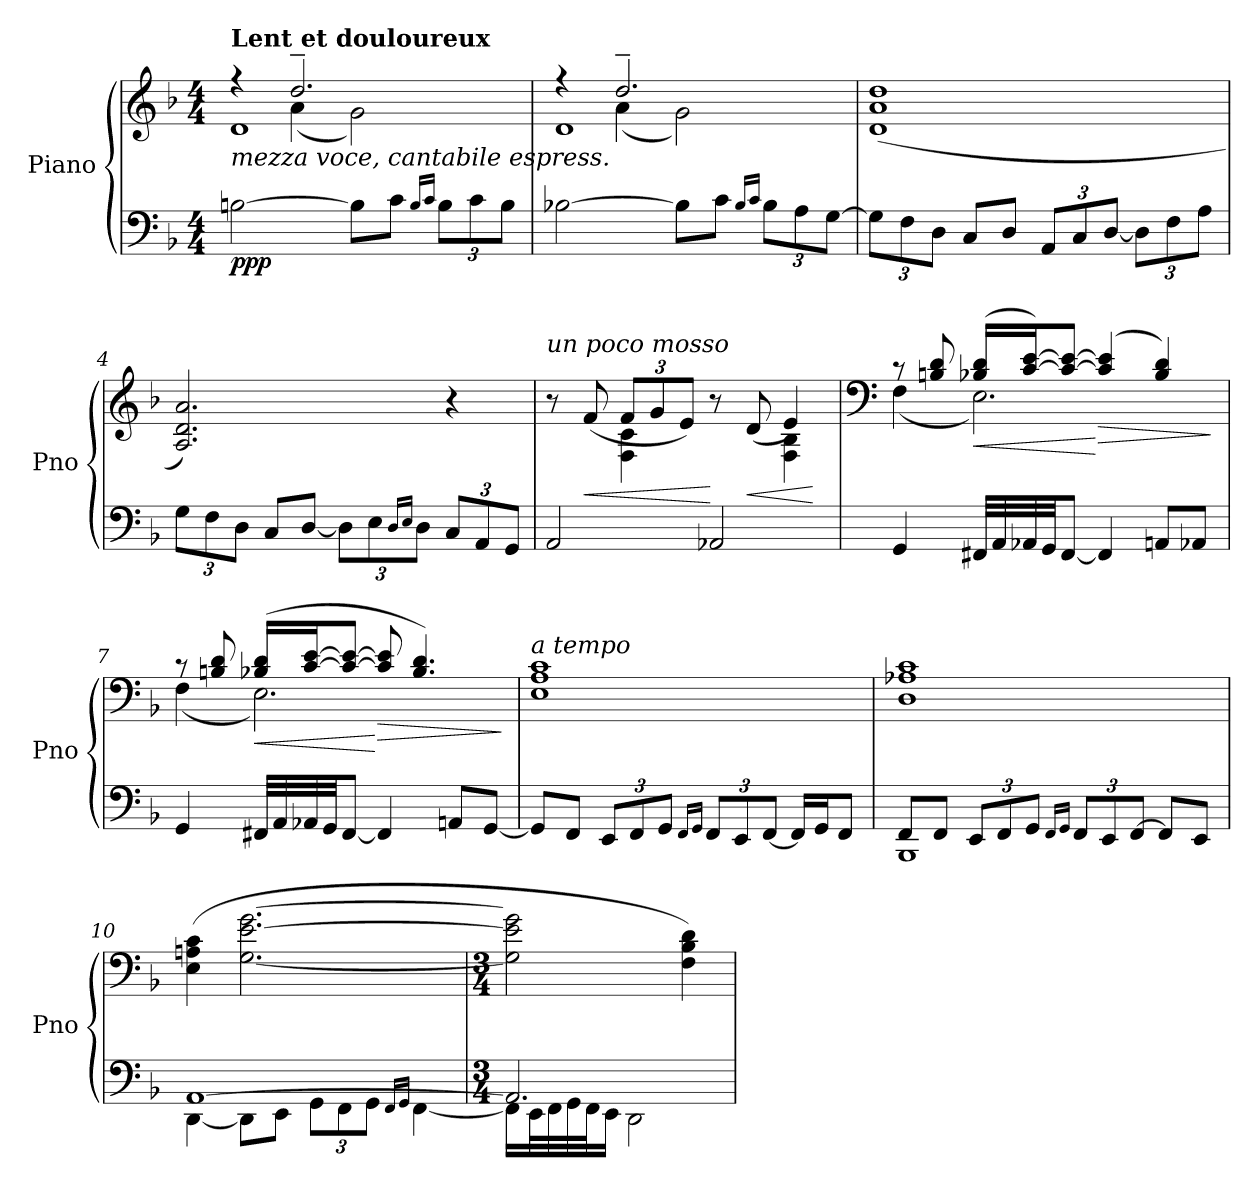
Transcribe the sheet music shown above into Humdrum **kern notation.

**kern	**kern	**dynam
*part1	*part1	*part1
*staff2	*staff1	*staff1/2
*I"Piano	*	*
*I'Pno	*	*
*clefF4	*clefG2	*
*k[b-]	*k[b-]	*
*M4/4	*M4/4	*
=1	=1	=1
*	*^	*
*	*	*^	*
!	!LO:TX:a:B:t=Lent et douloureux	!	!	!
!LO:TX:i:t=mezza voce, cantabile espress.	!	!	!	!
!	!	!	!	!LO:DY:b=2
!	!	!	!	!LO:DY:n=1:b
[2Bn\	4r	4ryy	1d	p pp
.	2.dd~/	(<4a\	.	.
8B\L]	.	2g\)	.	.
8c\J	.	.	.	.
16qB/LL	.	.	.	.
16qc/JJ	.	.	.	.
*Xbrackettup	*	*	*	*
12B\L	.	.	.	.
12c\	.	.	.	.
12B\J	.	.	.	.
=2	=2	=2	=2	=2
[2B-X\	4r	4ryy	1d	.
.	2.dd~/	(<4a\	.	.
8B-\L]	.	2g\)	.	.
8c\J	.	.	.	.
16qB-/LL	.	.	.	.
16qc/JJ	.	.	.	.
12B-\L	.	.	.	.
12A\	.	.	.	.
[12G\J	.	.	.	.
*	*v	*v	*v	*
=3	=3	=3
12G\L]	(<1d 1a 1dd	.
12F\	.	.
12D\J	.	.
8C/L	.	.
8D/J	.	.
12AA/L	.	.
12C/	.	.
[12D/J	.	.
12D\L]	.	.
12F\	.	.
12A\J	.	.
!!LO:LB:g=z
=4	=4	=4
12G\L	2.A/ 2.d/ 2.a/)	.
12F\	.	.
12D\J	.	.
8C/L	.	.
[8D/J	.	.
12D\L]	.	.
12E\	.	.
16qD/LL	.	.
16qE/JJ	.	.
12D\J	.	.
12C/L	4r	.
12AA/	.	.
12GG/J	.	.
=5	=5	=5
*	*^	*
!	!LO:TX:a:i:t=un poco mosso	!	!
2AA/	8r	4ryy	.
!	!	!	!LO:HP:b
.	(>8f/	.	<
*	*Xbrackettup	*	*
.	12f/L	4F\ 4c\	.
.	12g/	.	.
.	12e/J)	.	.
2AA-X/	8r	4ryy	[
!	!	!	!LO:HP:b
.	(>8d/	.	<
.	4e/)	4F\ 4B-\	.
*	*v	*v	*
.	.	[
=6	=6	=6
*	*clefF4	*
*	*^	*
4GG/	8r	(<4F\	.
.	8Bn/ 8d/	.	.
!	!	!	!LO:HP:b
32FF#X/LLL	(>16B-X/ 16d/LL	2.E\)	<
32AA/	.	.	.
32AA-X/	[16c/ [16e/J)	.	.
32GG/JJ	.	.	.
[8FF#/J	8c/_ 8e/_J	.	.
!	!	!	!LO:HP:n=1:b
4FF#/]	(>4c/] 4e/]	.	[ >
8AAn/L	4B-/ 4d/)	.	.
8AA-X/J	.	.	.
*	*v	*v	*
.	.	]
!!LO:LB:g=z
=7	=7	=7
*	*^	*
4GG/	8r	(<4F\	.
.	8Bn/ 8d/	.	.
!	!	!	!LO:HP:b
32FF#X/LLL	(>16B-X/ 16d/LL	2.E\)	<
32AA/	.	.	.
32AA-X/	[16c/ [16e/J	.	.
32GG/JJ	.	.	.
[8FF#/J	8c/_ 8e/_J	.	.
!	!	!	!LO:HP:n=1:b
4FF#/]	8c/] 8e/]	.	[ >
.	4.B-/ 4.d/)	.	.
8AAn/L	.	.	.
[8GG/J	.	.	.
*	*v	*v	*
.	.	]
=8	=8	=8
!	!LO:TX:a:i:t=a tempo	!
8GG/L]	1E 1A 1c	.
8FF/J	.	.
12EE/L	.	.
12FF/	.	.
12GG/J	.	.
16qFF/LL	.	.
16qGG/JJ	.	.
12FF/L	.	.
12EE/	.	.
[12FF/J	.	.
16FF/LL]	.	.
16GG/J	.	.
8FF/J	.	.
!!LO:LB:g=z
=9	=9	=9
*^	*	*
8FF/L	1BBB-	1D 1A-X 1c	.
8FF/J	.	.	.
12EE/L	.	.	.
12FF/	.	.	.
12GG/J	.	.	.
16qFF/LL	.	.	.
16qGG/JJ	.	.	.
12FF/L	.	.	.
12EE/	.	.	.
[12FF/J	.	.	.
8FF/L]	.	.	.
8EE/J	.	.	.
=10	=10	=10	=10
!	!	!	!LO:DY:b
!	!	!	!LO:DY:n=1:b
[1AA	[4DD\	(>4E\ 4An\ 4c\	other-dynamics pp
.	8DD\L]	[2.G\ [2.e\ [2.g\	.
.	8EE\J	.	.
.	12GG\L	.	.
.	12FF\	.	.
.	12GG\J	.	.
.	16qFF/LL	.	.
.	16qGG/JJ	.	.
.	[4FF\	.	.
=11	=11	=11	=11
*M3/4	*	*M3/4	*
2.AA/]	16FF\LL]	2G\] 2e\] 2g\]	.
.	32EE\L	.	.
.	32FF\	.	.
.	32GG\	.	.
.	32FF\J	.	.
.	16EE\JJ	.	.
.	2DD\	.	.
.	.	4F\ 4B-\ 4d\)	.
*v	*v	*	*
=	=	=
*-	*-	*-
